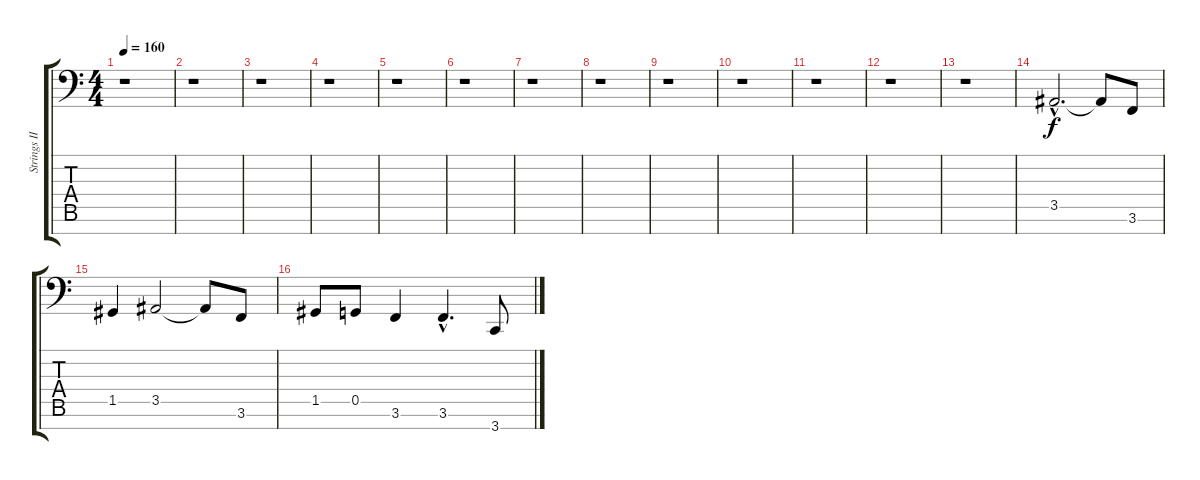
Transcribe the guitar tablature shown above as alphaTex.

\track ("Strings II" "Strings II") {instrument stringensemble1}
\staff {score tabs}
\tuning (D4 A3 F3 C3 G2 D2 A1) {hide}
\ts (4 4)
\tempo 160
\clef f4
\ks c
r.1{dy f} |
r.1 |
r.1 |
r.1 |
r.1 |
r.1 |
r.1 |
r.1 |
r.1 |
r.1 |
r.1 |
r.1 |
r.1 |
3.5{hac}.2{d volume 10} 3.5{t}.8 3.6.8 |
1.5.4 3.5.2 3.5{t}.8 3.6.8 |
1.5.8 0.5.8 3.6.4 3.6{hac}.4{d} 3.7.8
